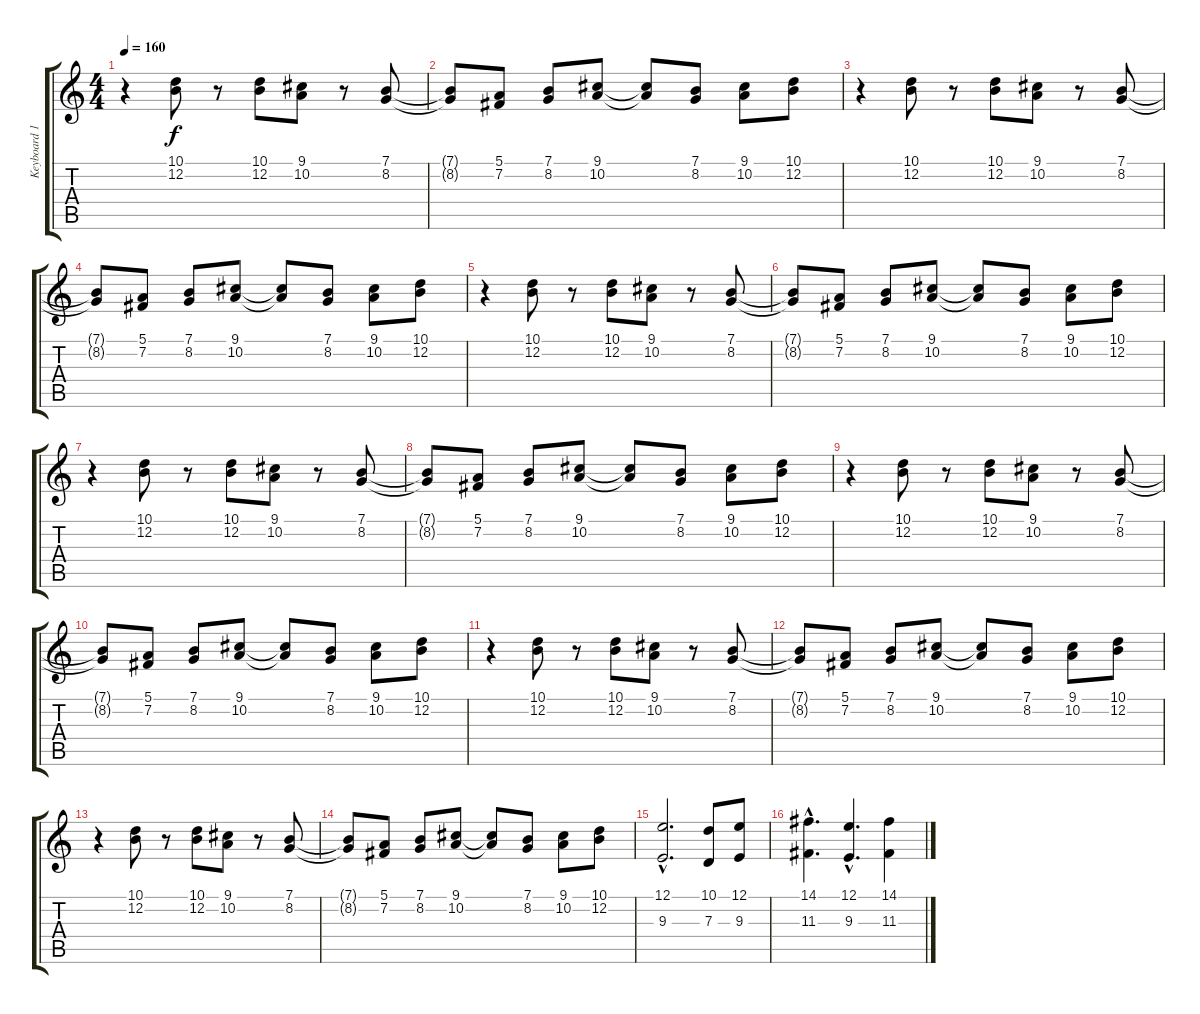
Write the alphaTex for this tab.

\track ("Keyboard 1" "Keyboard 1") {instrument stringensemble1}
\staff {score tabs}
\tuning (E4 B3 G3 D3 A2 E2) {hide}
\ts (4 4)
\tempo 160
\clef g2
\ks c
r.4{dy f} (10.1 12.2).8 r.8 (10.1 12.2).8 (9.1 10.2).8 r.8 (7.1 8.2).8 |
(7.1{t} 8.2{t}).8 (5.1 7.2).8 (7.1 8.2).8 (9.1 10.2).8 (9.1{t} 10.2{t}).8 (7.1 8.2).8 (9.1 10.2).8 (10.1 12.2).8 |
r.4 (10.1 12.2).8 r.8 (10.1 12.2).8 (9.1 10.2).8 r.8 (7.1 8.2).8 |
(7.1{t} 8.2{t}).8 (5.1 7.2).8 (7.1 8.2).8 (9.1 10.2).8 (9.1{t} 10.2{t}).8 (7.1 8.2).8 (9.1 10.2).8 (10.1 12.2).8 |
r.4 (10.1 12.2).8 r.8 (10.1 12.2).8 (9.1 10.2).8 r.8 (7.1 8.2).8 |
(7.1{t} 8.2{t}).8 (5.1 7.2).8 (7.1 8.2).8 (9.1 10.2).8 (9.1{t} 10.2{t}).8 (7.1 8.2).8 (9.1 10.2).8 (10.1 12.2).8 |
\section ("" "")
r.4 (10.1 12.2).8 r.8 (10.1 12.2).8 (9.1 10.2).8 r.8 (7.1 8.2).8 |
(7.1{t} 8.2{t}).8 (5.1 7.2).8 (7.1 8.2).8 (9.1 10.2).8 (9.1{t} 10.2{t}).8 (7.1 8.2).8 (9.1 10.2).8 (10.1 12.2).8 |
r.4 (10.1 12.2).8 r.8 (10.1 12.2).8 (9.1 10.2).8 r.8 (7.1 8.2).8 |
(7.1{t} 8.2{t}).8 (5.1 7.2).8 (7.1 8.2).8 (9.1 10.2).8 (9.1{t} 10.2{t}).8 (7.1 8.2).8 (9.1 10.2).8 (10.1 12.2).8 |
r.4 (10.1 12.2).8 r.8 (10.1 12.2).8 (9.1 10.2).8 r.8 (7.1 8.2).8 |
(7.1{t} 8.2{t}).8 (5.1 7.2).8 (7.1 8.2).8 (9.1 10.2).8 (9.1{t} 10.2{t}).8 (7.1 8.2).8 (9.1 10.2).8 (10.1 12.2).8 |
r.4 (10.1 12.2).8 r.8 (10.1 12.2).8 (9.1 10.2).8 r.8 (7.1 8.2).8 |
(7.1{t} 8.2{t}).8 (5.1 7.2).8 (7.1 8.2).8 (9.1 10.2).8 (9.1{t} 10.2{t}).8 (7.1 8.2).8 (9.1 10.2).8 (10.1 12.2).8 |
\section ("" "")
(12.1{hac} 9.3{hac}).2{d} (10.1 7.3).8 (12.1 9.3).8 |
(14.1{hac} 11.3{hac}).4{d} (12.1{hac} 9.3{hac}).4{d} (14.1 11.3).4
